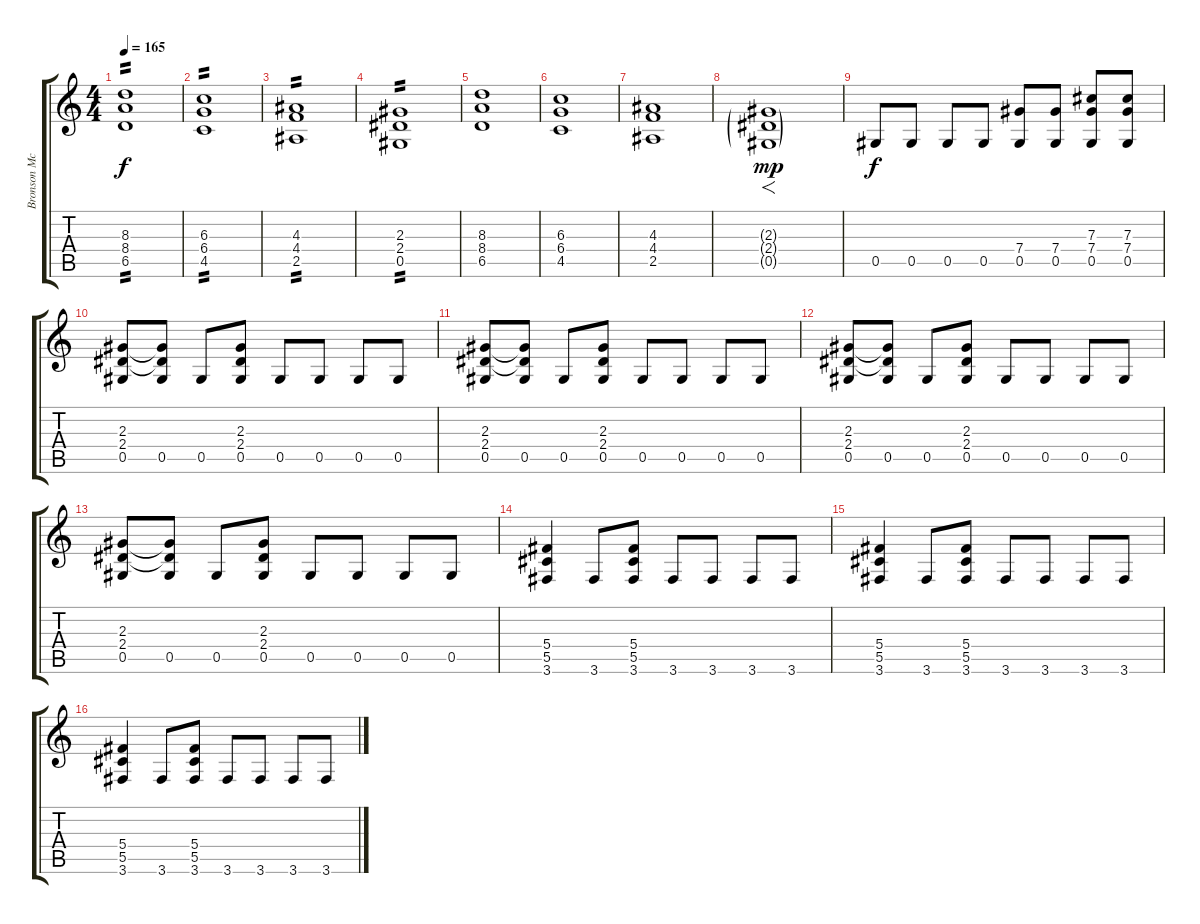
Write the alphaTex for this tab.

\track ("Bronson McDowall (Rythm Guitar)" "Bronson Mc") {instrument distortionguitar}
\staff {score tabs}
\tuning (Eb4 Bb3 Gb3 Db3 Ab2 Eb2) {hide}
\ts (4 4)
\tempo 165
\clef g2
\ks c
(8.3 8.4 6.5).1{tp 2 dy f} |
(6.3 6.4 4.5).1{tp 2} |
(4.3 4.4 2.5).1{tp 2} |
(2.3 2.4 0.5).1{tp 2} |
(8.3 8.4 6.5).1 |
(6.3 6.4 4.5).1 |
(4.3 4.4 2.5).1 |
(2.3{g} 2.4{g} 0.5{g}).1{f dy mp} |
0.5.8{dy f} 0.5.8 0.5.8 0.5.8 (7.4 0.5).8 (7.4 0.5).8 (7.3 7.4 0.5).8 (7.3 7.4 0.5).8 |
(2.3 2.4 0.5).8 (2.3{t} 2.4{t} 0.5).8 0.5.8 (2.3 2.4 0.5).8 0.5.8 0.5.8 0.5.8 0.5.8 |
(2.3 2.4 0.5).8 (2.3{t} 2.4{t} 0.5).8 0.5.8 (2.3 2.4 0.5).8 0.5.8 0.5.8 0.5.8 0.5.8 |
(2.3 2.4 0.5).8 (2.3{t} 2.4{t} 0.5).8 0.5.8 (2.3 2.4 0.5).8 0.5.8 0.5.8 0.5.8 0.5.8 |
(2.3 2.4 0.5).8 (2.3{t} 2.4{t} 0.5).8 0.5.8 (2.3 2.4 0.5).8 0.5.8 0.5.8 0.5.8 0.5.8 |
(5.4 5.5 3.6).4 3.6.8 (5.4 5.5 3.6).8 3.6.8 3.6.8 3.6.8 3.6.8 |
(5.4 5.5 3.6).4 3.6.8 (5.4 5.5 3.6).8 3.6.8 3.6.8 3.6.8 3.6.8 |
(5.4 5.5 3.6).4 3.6.8 (5.4 5.5 3.6).8 3.6.8 3.6.8 3.6.8 3.6.8
